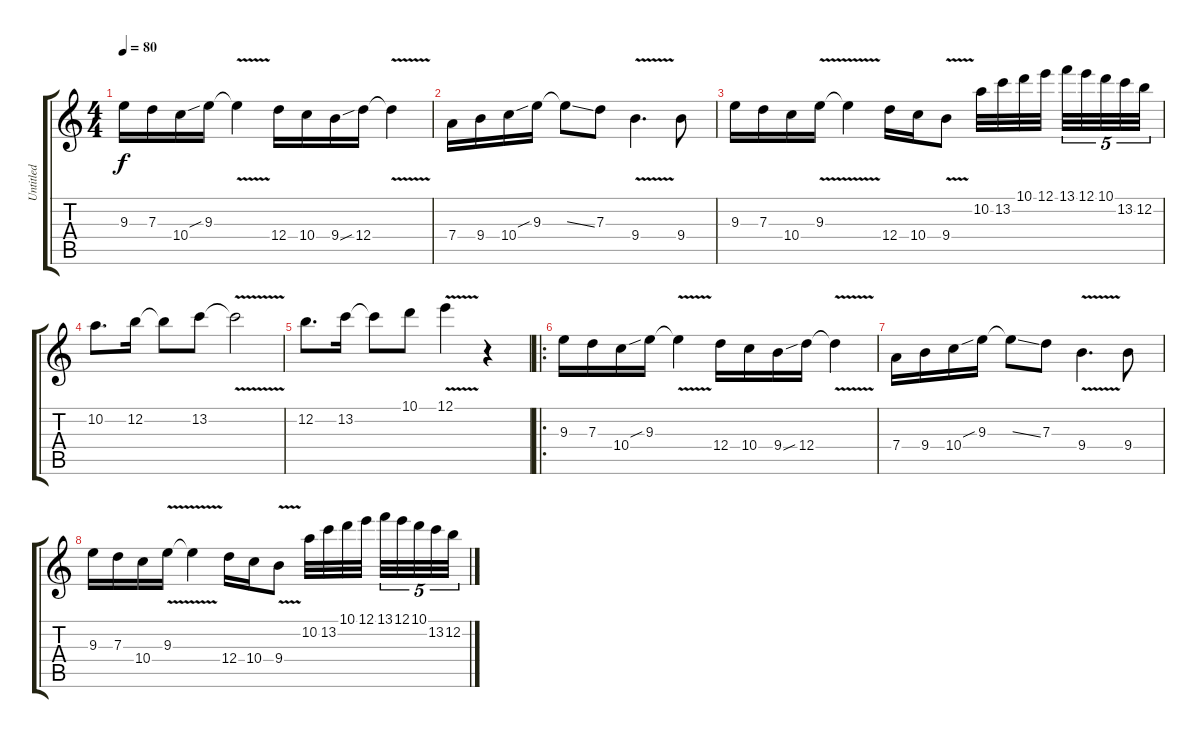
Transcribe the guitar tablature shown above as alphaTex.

\track ("Untitled" "Untitled") {instrument distortionguitar}
\staff {score tabs}
\tuning (E4 B3 G3 D3 A2 E2) {hide}
\ts (4 4)
\tempo 80
\clef g2
\ks c
9.3.16{dy f instrument distortionguitar} 7.3.16 10.4.16 9.3{sib}.16 9.3{v t}.4 12.4.16 10.4.16 9.4.16 12.4{sib}.16 12.4{v t}.4 |
7.4.16 9.4.16 10.4.16 9.3{sib}.16 9.3{ss t}.8 7.3.8 9.4{v}.4{d} 9.4.8 |
9.3.16 7.3.16 10.4.16 9.3{v}.16 9.3{v t}.4 12.4.16 10.4.16 9.4{v}.8 10.2.32 13.2.32 10.1.32 12.1.32{beam splitsecondary} 13.1.32{tu (5 4)} 12.1.32{tu (5 4)} 10.1.32{tu (5 4)} 13.2.32{tu (5 4)} 12.2.32{tu (5 4)} |
10.2.8{d} 12.2.16 12.2{t}.8 13.2.8 13.2{v t}.2 |
12.2.8{d} 13.2.16 13.2{t}.8 10.1.8 12.1{v}.4 r.4 |
\ro
9.3.16 7.3.16 10.4.16 9.3{sib}.16 9.3{v t}.4 12.4.16 10.4.16 9.4.16 12.4{sib}.16 12.4{v t}.4 |
7.4.16 9.4.16 10.4.16 9.3{sib}.16 9.3{ss t}.8 7.3.8 9.4{v}.4{d} 9.4.8 |
9.3.16 7.3.16 10.4.16 9.3{v}.16 9.3{v t}.4 12.4.16 10.4.16 9.4{v}.8 10.2.32 13.2.32 10.1.32 12.1.32{beam splitsecondary} 13.1.32{tu (5 4)} 12.1.32{tu (5 4)} 10.1.32{tu (5 4)} 13.2.32{tu (5 4)} 12.2.32{tu (5 4)}
